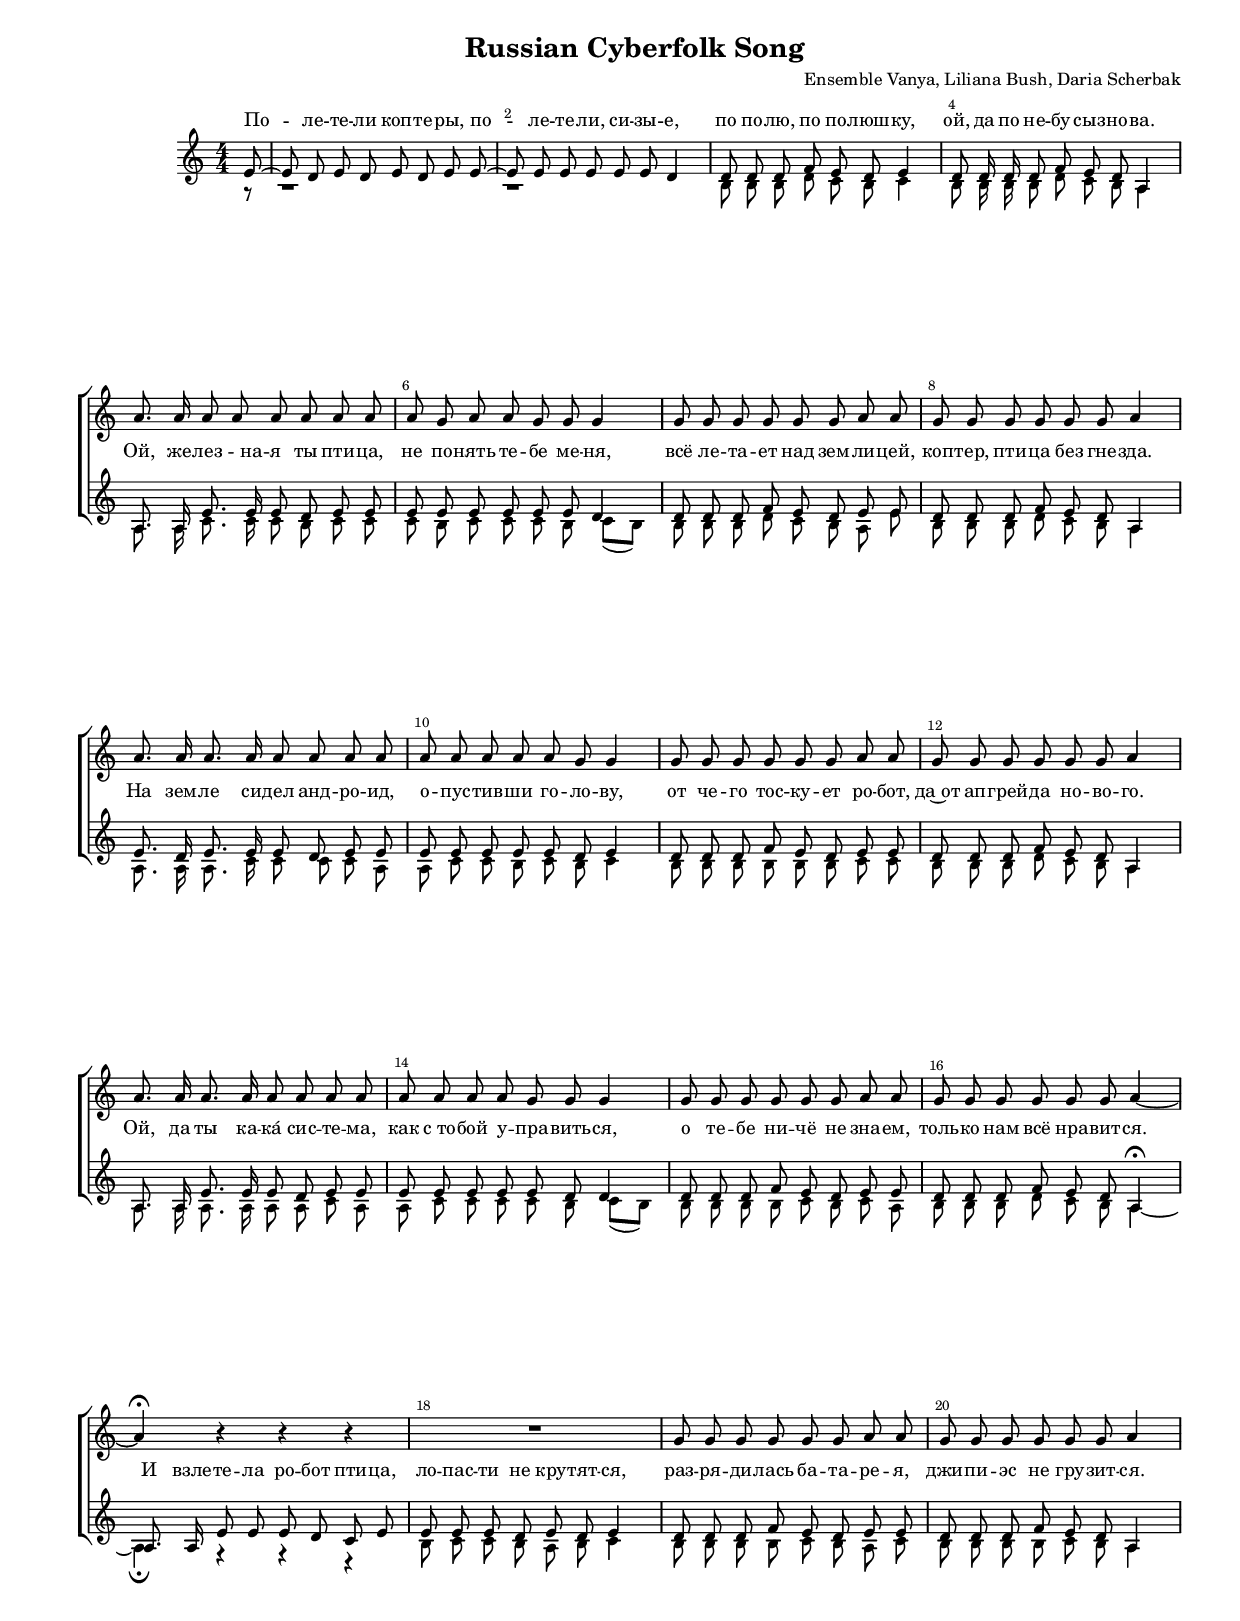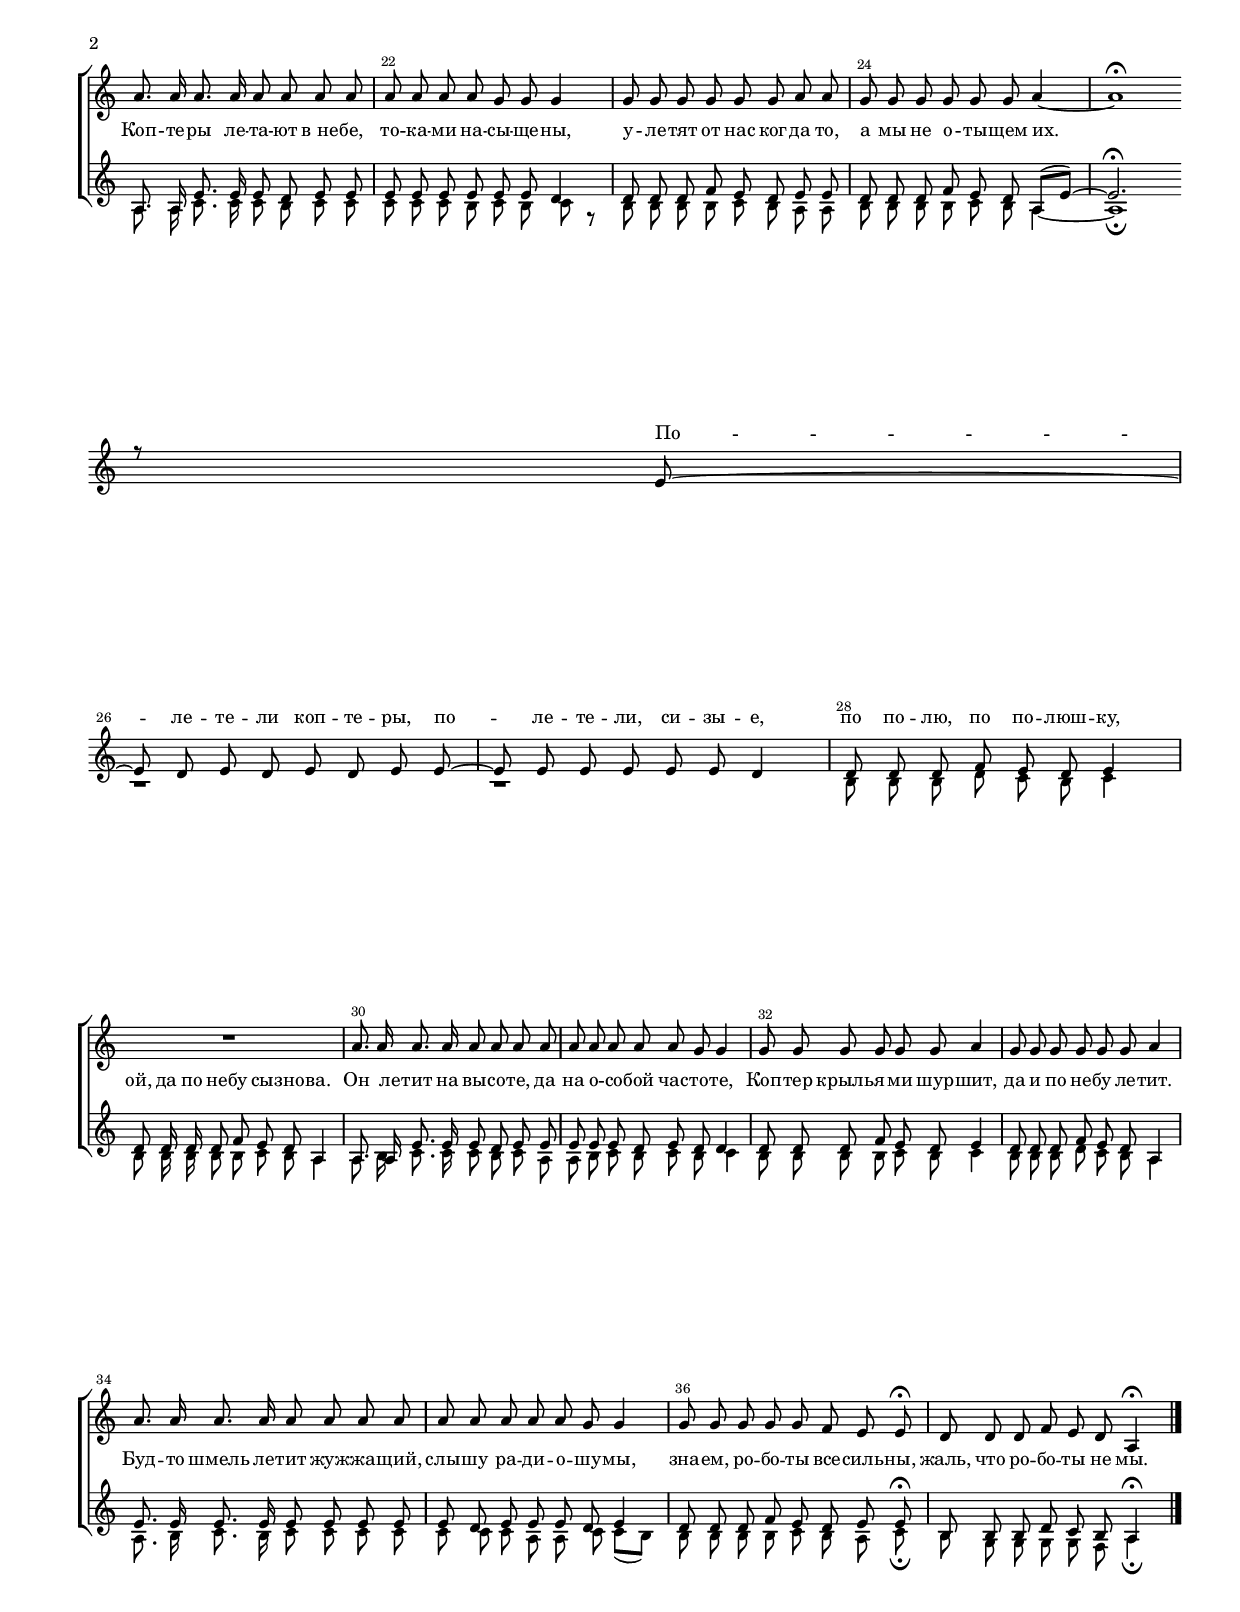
\version "2.18.2"

% закомментируйте строку ниже, чтобы получался pdf с навигацией
%#(ly:set-option 'point-and-click #f)
#(ly:set-option 'midi-extension "mid")
#(set-default-paper-size "a4")
#(set-global-staff-size 15)

\header {
  title = "Russian Cyberfolk Song"
  composer = "Ensemble Vanya, Liliana Bush, Daria Scherbak"
  % Удалить строку версии LilyPond 
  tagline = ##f
}
 
%abr = { \break }
abr = {}

pbr = { \pageBreak }
%pbr = {}

breathes = { \once \override BreathingSign.text = \markup { \musicglyph #"scripts.tickmark" } \breathe }

bort = {  % Динамика: вместо f, p пишем по-русски гр., т. и т.д.
  \override DynamicText.stencil = #(lambda (grob)(
    grob-interpret-markup grob (                         
      let (( dyntxt (ly:grob-property grob 'text ) )  )
      ( set! dyntxt (cond
        (( equal? dyntxt "f" ) "гр." ) 
        (( equal? dyntxt "p" ) "т." )
      )) #{ \markup \normal-text \italic $dyntxt #} )
    )) }



melon = { \set melismaBusyProperties = #'() }
meloff = { \unset melismaBusyProperties }
solo = ^\markup\italic"Соло"
tutti =  ^\markup\italic"Все"

co = \cadenzaOn
cof = \cadenzaOff
cb = { \cadenzaOff \bar "||" }
cbr = { \bar "" }
cbar = { \cadenzaOff \bar "|" \cadenzaOn }
stemOff = { \hide Staff.Stem }
nat = { \once \hide Accidental }
%stemOn = { \unHideNotes Staff.Stem }

partiall = { \set Timing.measurePosition = #(ly:make-moment -1/4) }

global = {
  \key a \minor
  \time 4/4
  \numericTimeSignature
  \override Score.BarNumber.break-visibility = #end-of-line-invisible
  \override Score.BarNumber.X-offset = #1
  \override Score.BarNumber.self-alignment-X = #LEFT
  \set Score.barNumberVisibility = #(every-nth-bar-number-visible 2)
    \set Score.skipBars = ##t
  \override MultiMeasureRest.expand-limit = #1
   \autoBeamOff
  \dynamicNeutral
}

voiceone = \relative c'' {
  \global
  \partial 8 r8 |
  R1*4 | 
  a8. a16 a8 a a a  a  a |
  a g  a a g g g4 |
  
  g8 g g g g g a a |
  g8 g g g g g a4 |
  
  a8. a16 a8. a16 a8 a a a |
  a a a  a a g g4 |
  
  g8 g g g g g a a |
  g g g g g g a4 | 
  
  a8. a16 a8. a16 a8 a a a |
  a a a a g g g4 |
  
  g8 g g g g g a a |
  g8 g g g g g a4~ |
  
  a\fermata r r r |
  R1
  g8 g g g g g a a |
  g g g g g g a4 
  
  a8. a16 a8. a16 a8 a a a|
  a a a a g g g4 |
  g8 g g g g g a a |
  g g g g g g a4~ |
  
  a1\fermata
  R1*4
  a8. a16 a8. a16 a8 a a a|
  a a a a a g g4 |
  g8 g g g g g a4 |
  g8 g g g g g a4 |
  
  a8. a16 a8. a16 a8 a a a |
  a a a a a g g4 |
  g8 g g g g f e e\fermata |
  d d d f e d a4\fermata
  
}

voicetwo = \relative c' {
  \global
  \partial 8 e8~ |
  e8 d e8 d e d e e~ |
  e  e e e e e d4 |
  
  d8 d d f e d e4 |
  d8 d16 d d8 f e d a4 | \abr
  
  
  a8. a16 e'8. e16 e8 d e e |
  e  e e e e e d4 |  
  
  d8 d d f e d e e  |
  d8 d d f e d a4 | \abr
  
  
  e'8. d16 e8. e16 e8 d  e e  |
  e  e e e e d e4 |
  
  d8 d d f e d e e |
  d d d f e d a4 | \abr
  
  a8. a16 e'8. e16 e8 d e e |
  e e e e e d d4 
  
  d8 d d f e d  e e |
  d d d f e d a4\fermata |
  
  a8. a16 e'8 e e d c e |
  e e e d e d e4 |
  d8 d d f e d e e |
  d d d f e d a4 | \abr
  
  a8. a16 e'8. e16 e8 d e e |
  e e e e e e d4 |
  d8 d d f e d e e |
  d d d f e d a[( e'~]) |
  
  e2.\fermata \bar "" \break r8 e~ | \break
  e8 d e8 d e d e e~ |
  e  e e e e e d4 |
  
  d8 d d f e d e4 |
  d8 d16 d d8 f e d a4 | \abr
  
  
  a8. a16 e'8. e16 e8 d e e |
  e  e e d e d d4 |  
  
  d8 d d f e d e4  |
  d8 d d f e d a4 | \abr
  
  e'8. e16 e8. e16 e8 e e e |
  e d e e e d e4
  d8 d d f e d e e\fermata |
  b b b d c b a4\fermata \bar "|."
  
   
}

voicethree = \relative c' {
  \global
  \partial 8 r8 |
  r1 r
  b8 b b d c b c4 |
  b8 b16 b b8 d c b a4 |
  
  a8. a16 c8. c16 c8 b c c |
  c b c c c b c[( b])  |
  b b b d c b a e' |
  b b b d c b a4 |
  
  a8. a16 a8. c 16 c8 c c a |
  a c c b c b c4 |
  
  b8 b b b b b c c |
  b b b d c b a4
  
  a8. a16 a8. a16 a8 a c a |
  a c c c c b c[( b]) |
  
  b8 b b b c b c a |
  b b b d c b a4~ |
  
  a4\fermata r r r|
  b8 c c b a b c4 |
  b8 b b b c b a c |
  b b b b c b a4
  
  a8. a16 c8. c16 c8 b c c |
  c c c b c  b c r |  
  b b b b c b a a |
  b b b b c b a4~ |
  a1\fermata
  
  r1 r
  b8 b b d c b c4 |
  b8 b16 b b8 b c b a4 |
  
  a8. b16 c8. c16 c8 b c a |
  a b c b c b c4 |
  b8 b b b c b c4
  b8 b b d c b a4 
  
  a8. b16 c8. b16 c8 c c c |
  c c c a a c c[( b]) |
  b b b b c b a c\fermata |
  b g g g g f a4\fermata
  
   
}


lyricone = \lyricmode {
 
  
}

lyrictwo = \lyricmode {
  По -- ле -- те -- ли коп -- те -- ры, по -- ле -- те -- ли, си -- зы -- е,
  по по -- лю, по по -- люш -- ку, ой, да по не -- бу сыз -- но -- ва.
  
  Ой, же -- лез -- на -- я ты пти -- ца, не по -- нять те -- бе ме -- ня,
  всё ле -- та -- ет над зем -- ли -- цей, коп -- тер, пти -- ца без гне -- зда.
  
  На зем -- ле си -- дел анд -- ро -- ид, о -- пус -- тив -- ши го -- ло -- ву,
  от че -- го тос -- ку -- ет ро -- бот, да~от ап -- грей -- да но -- во -- го.
  
  Ой, да ты ка -- ка́ сис -- те -- ма, как с_то -- бой у -- пра -- вить -- ся,
  о те -- бе ни -- чё не зна -- ем, толь -- ко нам всё нра -- вит -- ся.
  
  И взле -- те -- ла ро -- бот пти -- ца, ло -- пас -- ти не кру -- тят -- ся,
  раз -- ря -- ди -- лась ба -- та -- ре -- я, джи -- пи -- эс не гру -- зит -- ся.
  
  Коп -- те -- ры ле -- та -- ют в_не -- бе, то -- ка -- ми на -- сы -- ще -- ны,
  у -- ле -- тят от нас ког -- да то, а мы не о -- ты -- щем их.
  
  По -- ле -- те -- ли коп -- те -- ры, по -- ле -- те -- ли, си -- зы -- е,
  по по -- лю, по по -- люш -- ку, ой, да по не -- бу сы -- зно -- ва.
   
  Он ле -- тит на вы -- со -- те, да на о -- со -- бой час -- то -- те,
  Коп -- тер крыль -- я -- ми шур -- шит, да и по не -- бу ле -- тит.
  
  Буд -- то шмель ле -- тит жуж -- жа -- щий, слы -- шу ра -- ди -- о -- шу -- мы,
  зна -- ем, ро -- бо -- ты все -- силь -- ны, жаль, что ро -- бо -- ты не мы. 
   
}

lyricthree = \lyricmode {
  По -- ле -- те -- ли коп -- те -- ры, по -- ле -- те -- ли, си -- зы -- е,
  по по -- лю, по по -- люш -- ку, ой да по не -- бу сыз -- но -- ва.
  
  Ой, же -- лез -- на -- я ты пти -- ца, не по -- нять те -- бе ме -- ня,
  всё ле -- та -- ет над зем -- ли -- цей, коп -- тер, пти -- ца без гне -- зда.
  
  На зем -- ле си -- дел анд -- ро -- ид, о -- пус -- тив -- ши го -- ло -- ву,
  от че -- го тос -- ку -- ет ро -- бот, да~от ап -- грей -- да но -- во -- го.
  
  Ой, да ты ка -- ка́ сис -- те -- ма, как с_то -- бой у -- пра -- вить -- ся,
  о те -- бе ни -- чё не зна -- ем, толь -- ко нам всё нра -- вит -- ся.
  
  И взле -- те -- ла ро -- бот пти -- ца, ло -- пас -- ти не кру -- тят -- ся,
  раз -- ря -- ди -- лась ба -- та -- ре -- я, джи -- пи -- эс не гру -- зит -- ся.
  
  Коп -- те -- ры ле -- та -- ют в_не -- бе, то -- ка -- ми на -- сы -- ще -- ны,
  у -- ле -- тят от нас ког -- да то, а мы не о -- ты -- щем их.
  
  По -- ле -- те -- ли коп -- те -- ры, по -- ле -- те -- ли, си -- зы -- е,
  по по -- лю, по по -- люш -- ку, ой да по не -- бу сы -- зно -- ва.
   
  Он ле -- тит на вы -- со -- те, да на о -- со -- бой час -- то -- те,
  Коп -- тер крыль -- я -- ми шур -- шит, да и по не -- бу ле -- тит.
  
  Буд -- то шмель ле -- тит жуж -- жа -- щий, слы -- шу ра -- ди -- о -- шу -- мы,
  зна -- ем, ро -- бо -- ты все -- силь -- ны, жаль, что ро -- бо -- ты не мы. 
}


\bookpart {
  \paper {
  top-margin = 15
  left-margin = 15
  right-margin = 10
  bottom-margin = 15
  indent = 15
  ragged-bottom = ##f
  ragged-last-bottom = ##f
  
}
\score {
  %  \transpose c bes {
    \new ChoirStaff <<
      \new Staff = "staffone" \with {
        instrumentName = ""
        shortInstrumentName = ""
        midiInstrument = "voice oohs"
      } <<
        \new Voice = "voiceone" { \oneVoice \voiceone }
      >> 
      
      \new Lyrics \lyricsto "voiceone" { \lyricone }
      \new Lyrics = "mainvocal"
      
      \new Staff = "stafftwo" \with {
        instrumentName = ""
        shortInstrumentName = ""
        midiInstrument = "voice oohs"
      } <<
        \new Voice = "mainvocal" { \voiceOne \voicetwo }
        \new Voice = "voicethree" { \voiceTwo \voicethree }
      >> 
      
%      \new Lyrics \lyricsto "mainvocal" { \lyrictwo }
      \context Lyrics = "mainvocal" {
        \lyricsto "mainvocal" { \lyrictwo } }


    >>

    %  }  % transposeµ
  \layout { 
    \context {
      \Score
    }
    \context {
      \Staff
        \RemoveEmptyStaves
      \override VerticalAxisGroup.remove-first = ##t
    }
  %Metronome_mark_engraver
  }
  \midi {
    \tempo 4=120  }
}
}
